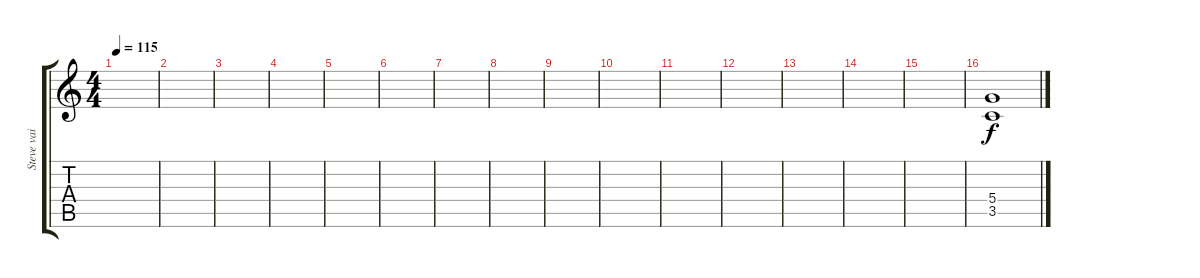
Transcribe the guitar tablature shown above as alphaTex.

\track ("Steve vai" "Steve vai") {instrument distortionguitar}
\staff {score tabs}
\tuning (E4 B3 G3 D3 A2 E2) {hide}
\ts (4 4)
\tempo 115
\clef g2
\ks c
|
|
|
|
|
|
|
|
|
|
|
|
|
|
|
(5.4 3.5).1
